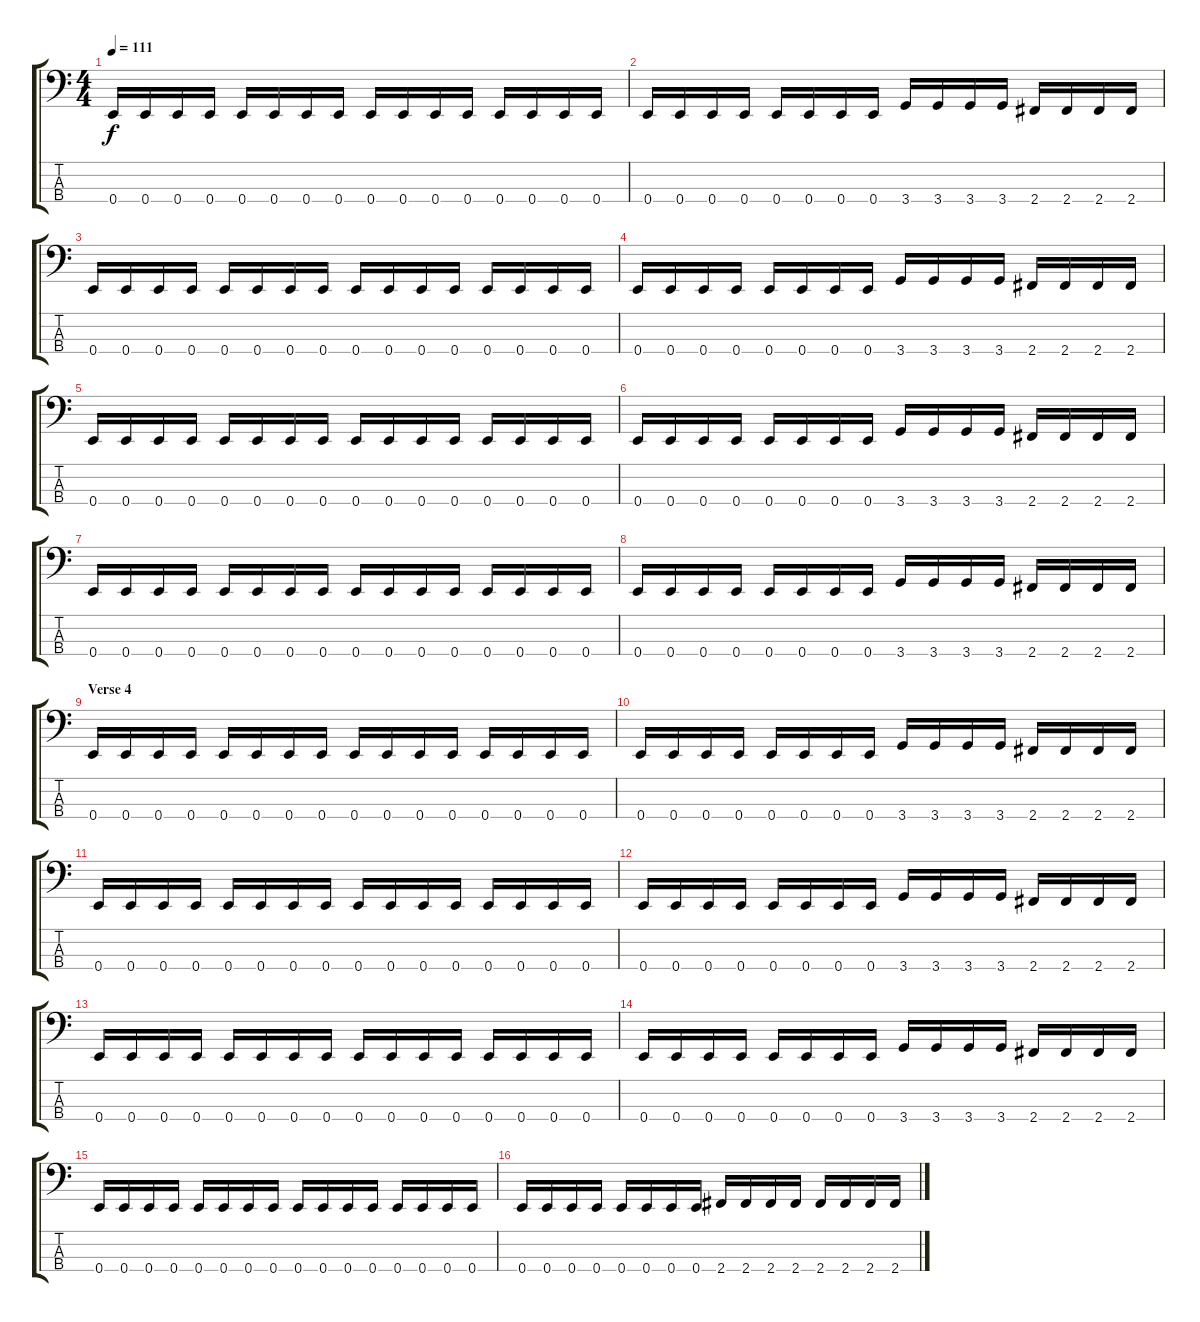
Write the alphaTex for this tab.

\track "" {instrument electricbassfinger}
\staff {score tabs}
\tuning (G2 D2 A1 E1) {hide}
\ts (4 4)
\tempo 111
\clef f4
\ks c
0.4.16{dy f} 0.4.16 0.4.16 0.4.16 0.4.16 0.4.16 0.4.16 0.4.16 0.4.16 0.4.16 0.4.16 0.4.16 0.4.16 0.4.16 0.4.16 0.4.16 |
0.4.16 0.4.16 0.4.16 0.4.16 0.4.16 0.4.16 0.4.16 0.4.16 3.4.16 3.4.16 3.4.16 3.4.16 2.4.16 2.4.16 2.4.16 2.4.16 |
0.4.16 0.4.16 0.4.16 0.4.16 0.4.16 0.4.16 0.4.16 0.4.16 0.4.16 0.4.16 0.4.16 0.4.16 0.4.16 0.4.16 0.4.16 0.4.16 |
0.4.16 0.4.16 0.4.16 0.4.16 0.4.16 0.4.16 0.4.16 0.4.16 3.4.16 3.4.16 3.4.16 3.4.16 2.4.16 2.4.16 2.4.16 2.4.16 |
0.4.16 0.4.16 0.4.16 0.4.16 0.4.16 0.4.16 0.4.16 0.4.16 0.4.16 0.4.16 0.4.16 0.4.16 0.4.16 0.4.16 0.4.16 0.4.16 |
0.4.16 0.4.16 0.4.16 0.4.16 0.4.16 0.4.16 0.4.16 0.4.16 3.4.16 3.4.16 3.4.16 3.4.16 2.4.16 2.4.16 2.4.16 2.4.16 |
0.4.16 0.4.16 0.4.16 0.4.16 0.4.16 0.4.16 0.4.16 0.4.16 0.4.16 0.4.16 0.4.16 0.4.16 0.4.16 0.4.16 0.4.16 0.4.16 |
0.4.16 0.4.16 0.4.16 0.4.16 0.4.16 0.4.16 0.4.16 0.4.16 3.4.16 3.4.16 3.4.16 3.4.16 2.4.16 2.4.16 2.4.16 2.4.16 |
\section ("" "Verse 4")
0.4.16 0.4.16 0.4.16 0.4.16 0.4.16 0.4.16 0.4.16 0.4.16 0.4.16 0.4.16 0.4.16 0.4.16 0.4.16 0.4.16 0.4.16 0.4.16 |
0.4.16 0.4.16 0.4.16 0.4.16 0.4.16 0.4.16 0.4.16 0.4.16 3.4.16 3.4.16 3.4.16 3.4.16 2.4.16 2.4.16 2.4.16 2.4.16 |
0.4.16 0.4.16 0.4.16 0.4.16 0.4.16 0.4.16 0.4.16 0.4.16 0.4.16 0.4.16 0.4.16 0.4.16 0.4.16 0.4.16 0.4.16 0.4.16 |
0.4.16 0.4.16 0.4.16 0.4.16 0.4.16 0.4.16 0.4.16 0.4.16 3.4.16 3.4.16 3.4.16 3.4.16 2.4.16 2.4.16 2.4.16 2.4.16 |
0.4.16 0.4.16 0.4.16 0.4.16 0.4.16 0.4.16 0.4.16 0.4.16 0.4.16 0.4.16 0.4.16 0.4.16 0.4.16 0.4.16 0.4.16 0.4.16 |
0.4.16 0.4.16 0.4.16 0.4.16 0.4.16 0.4.16 0.4.16 0.4.16 3.4.16 3.4.16 3.4.16 3.4.16 2.4.16 2.4.16 2.4.16 2.4.16 |
0.4.16 0.4.16 0.4.16 0.4.16 0.4.16 0.4.16 0.4.16 0.4.16 0.4.16 0.4.16 0.4.16 0.4.16 0.4.16 0.4.16 0.4.16 0.4.16 |
0.4.16 0.4.16 0.4.16 0.4.16 0.4.16 0.4.16 0.4.16 0.4.16 2.4.16 2.4.16 2.4.16 2.4.16 2.4.16 2.4.16 2.4.16 2.4.16
